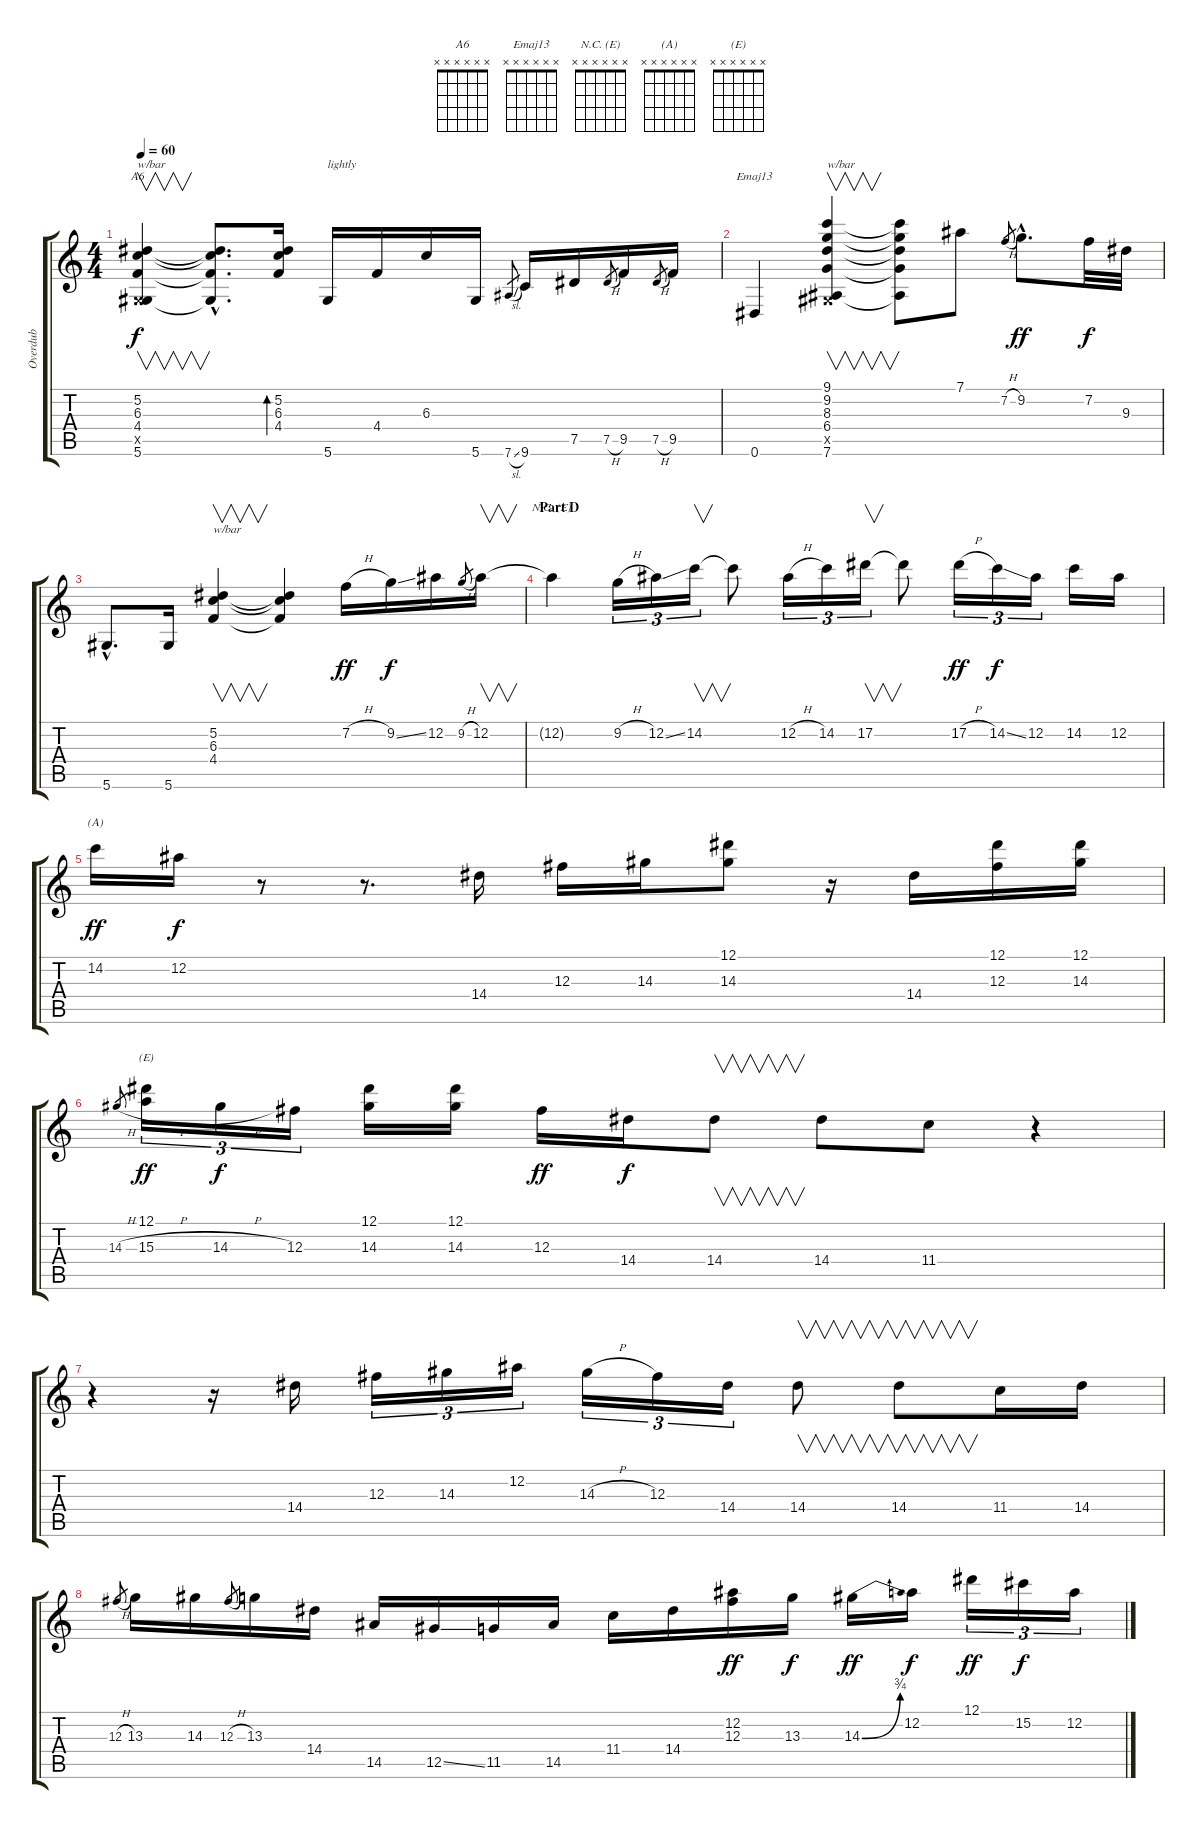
\track ("Overdub" "Overdub") {instrument fretlessbass}
\staff {score tabs}
\tuning (Eb4 Bb3 Gb3 Db3 Ab2 Eb2) {hide}
\chord ("A6" x x x x x x) {firstfret 0}
\chord ("Emaj13" x x x x x x) {firstfret 0}
\chord ("N.C. (E)" x x x x x x) {firstfret 0}
\chord ("(A)" x x x x x x) {firstfret 0}
\chord ("(E)" x x x x x x) {firstfret 0}
\ts (4 4)
\tempo 60
\clef g2
\ks c
(5.2 6.3 4.4 0.5{x} 5.6).4{v ch "A6" txt "w/bar" dy f} (5.2{hac t} 6.3{hac t} 4.4{hac t} 5.6{hac t}).8{d} (5.2 6.3 4.4).16{bd 60} 5.6.16{txt "lightly"} 4.4.16 6.3.16 5.6.16 7.6{sl}.8{gr} 9.6.16 7.5.16 7.5{h}.8{gr} 9.5.16 7.5{h}.8{gr} 9.5.16 |
0.6.4{ch "Emaj13"} (9.1 9.2 8.3 6.4 0.5{x} 7.6).4{v txt "w/bar"} (9.1{t} 9.2{t} 8.3{t} 6.4{t} 7.6{t}).8 7.1.8 7.2{h}.8{gr} 9.2{hac}.8{d dy ff} 7.2.32{dy f} 9.3.32 |
5.6{hac}.8{d} 5.6.16 (5.2 6.3 4.4).4{v txt "w/bar"} (5.2{t} 6.3{t} 4.4{t}).4 7.2{h}.16{dy ff} 9.2{ss}.16{dy f} 12.2.16 9.2{h}.8{gr} 12.2.16{v} |
\section ("" "Part D")
12.2{t}.4{ch "N.C. (E)"} 9.2{h}.16{tu (3 2)} 12.2{ss}.16{tu (3 2)} 14.2.16{v tu (3 2)} 14.2{t}.8 12.2{h}.16{tu (3 2)} 14.2.16{tu (3 2)} 17.2.16{v tu (3 2)} 17.2{t}.8 17.2{h}.16{tu (3 2) dy ff} 14.2{ss}.16{tu (3 2) dy f} 12.2.16{tu (3 2)} 14.2.16 12.2.16 |
14.2.16{ch "(A)" dy ff} 12.2.16{dy f} r.8 r.8{d} 14.4.16 12.3.16 14.3.16 (12.1 14.3).8 r.16 14.4.16 (12.1 12.3).16 (12.1 14.3).16 |
14.3{h}.8{gr} (12.1 15.3{h}).16{tu (3 2) ch "(E)" dy ff} 14.3{h}.16{tu (3 2) dy f} 12.3.16{tu (3 2)} (12.1 14.3).16 (12.1 14.3).16 12.3.16{dy ff} 14.4.16{dy f} 14.4.8{v} 14.4.8 11.4.8 r.4 |
r.4 r.16 14.4.16 12.3.16{tu (3 2)} 14.3.16{tu (3 2)} 12.2.16{tu (3 2)} 14.3{h}.16{tu (3 2)} 12.3.16{tu (3 2)} 14.4.16{tu (3 2)} 14.4.8{v} 14.4.8{v} 11.4.16 14.4.16 |
12.3{h}.8{gr} 13.3.16 14.3.16 12.3{h}.8{gr} 13.3.16 14.4.16 14.5.16 12.5{ss}.16 11.5.16 14.5.16 11.4.16 14.4.16 (12.2 12.3).16{dy ff} 13.3.16{dy f} 14.3{be (bend 0 0 60 3)}.16{dy ff} 12.2.16{dy f} 12.1.16{tu (3 2) dy ff} 15.2.16{tu (3 2) dy f} 12.2.16{tu (3 2)}
